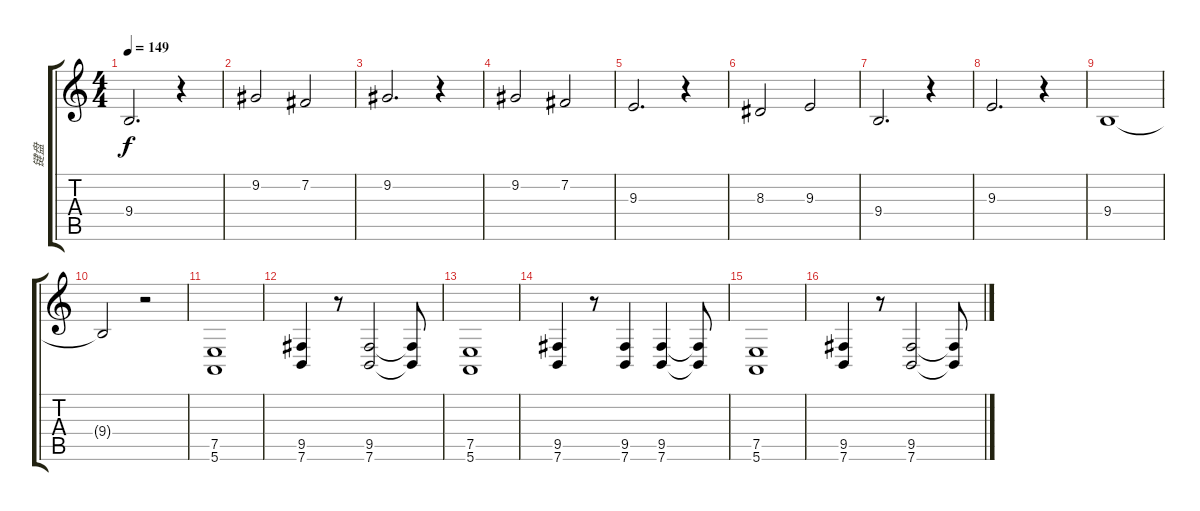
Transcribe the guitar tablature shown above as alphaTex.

\track ("键盘" "键盘") {instrument drawbarorgan}
\staff {score tabs}
\tuning (E4 B3 G3 D3 A2 E2) {hide}
\ts (4 4)
\tempo 149
\clef g2
\ks c
9.4.2{d dy f} r.4 |
9.2.2 7.2.2 |
9.2.2{d} r.4 |
9.2.2 7.2.2 |
9.3.2{d} r.4 |
8.3.2 9.3.2 |
9.4.2{d} r.4 |
9.3.2{d} r.4 |
9.4.1 |
9.4{t}.2 r.2{volume 8 balance 8 instrument drawbarorgan} |
(7.5 5.6).1{volume 8} |
(9.5 7.6).4 r.8 (9.5 7.6).2 (9.5{t} 7.6{t}).8 |
(7.5 5.6).1 |
(9.5 7.6).4 r.8 (9.5 7.6).4 (9.5 7.6).4 (9.5{t} 7.6{t}).8 |
(7.5 5.6).1 |
(9.5 7.6).4 r.8 (9.5 7.6).2 (9.5{t} 7.6{t}).8
